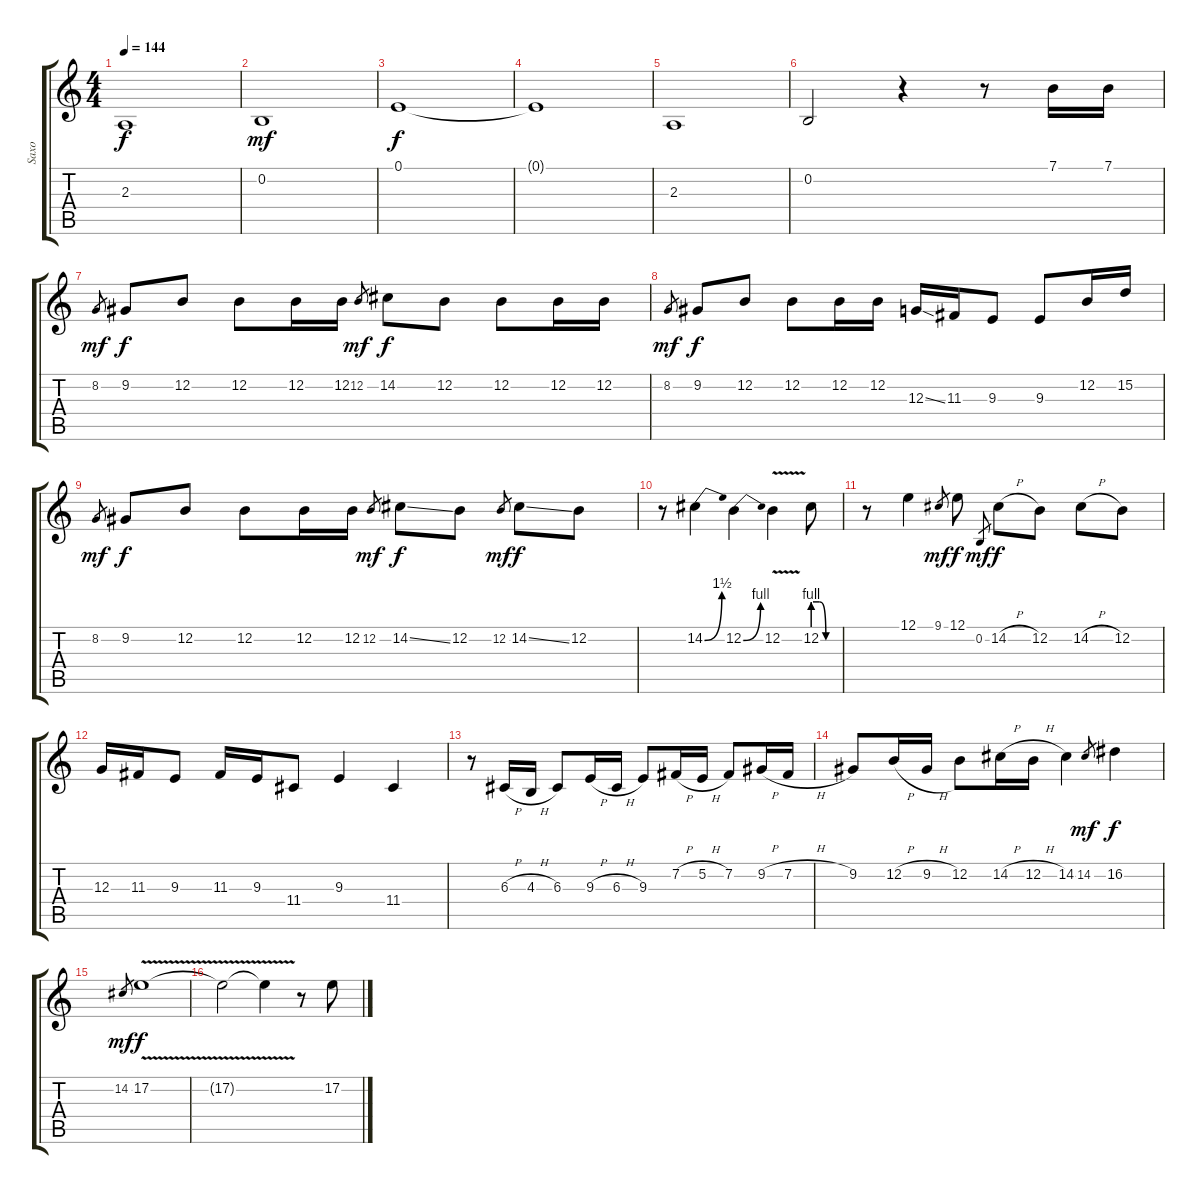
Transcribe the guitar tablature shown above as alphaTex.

\track ("Saxo" "Saxo") {instrument tenorsax}
\staff {score tabs}
\tuning (E4 B3 G3 D3 A2 E2) {hide}
\ts (4 4)
\tempo 144
\clef g2
\ks c
2.3.1{dy f} |
0.2.1{dy mf} |
0.1.1{dy f} |
0.1{t}.1 |
2.3.1 |
0.2.2 r.4 r.8 7.1.16 7.1.16 |
8.2.8{gr dy mf} 9.2.8{dy f} 12.2.8 12.2.8 12.2.16 12.2.16 12.2.8{gr dy mf} 14.2.8{dy f} 12.2.8 12.2.8 12.2.16 12.2.16 |
8.2.8{gr dy mf} 9.2.8{dy f} 12.2.8 12.2.8 12.2.16 12.2.16 12.3{ss}.16 11.3.16 9.3.8 9.3.8 12.2.16 15.2.16 |
8.2.8{gr dy mf} 9.2.8{dy f} 12.2.8 12.2.8 12.2.16 12.2.16 12.2.8{gr dy mf} 14.2{ss}.8{dy f} 12.2.8 12.2.8{gr dy mf} 14.2{ss}.8{dy f} 12.2.8 |
r.8 14.2{be (bend 0 0 60 6)}.4 12.2{be (bend 0 0 60 4)}.4 12.2{v}.4 12.2{be (custom 0 4 15 4 30 0 60 0)}.8 |
r.8 12.1.4 9.1.8{gr dy mf} 12.1.8{dy f} 0.2.8{gr dy mf} 14.2{h}.8{dy f} 12.2.8 14.2{h}.8 12.2.8 |
12.3.16 11.3.16 9.3.8 11.3.16 9.3.16 11.4.8 9.3.4 11.4.4 |
r.8 6.3{h}.16 4.3{h}.16 6.3.8 9.3{h}.16 6.3{h}.16 9.3.8 7.2{h}.16 5.2{h}.16 7.2.8 9.2{h}.16 7.2{h}.16 |
9.2.8 12.2{h}.16 9.2{h}.16 12.2.8 14.2{h}.16 12.2{h}.16 14.2.4 14.2.8{gr dy mf} 16.2.4{dy f} |
14.2.8{gr dy mf} 17.2{v}.1{dy f} |
17.2{v t}.2 17.2{v t}.4 r.8 17.2.8
